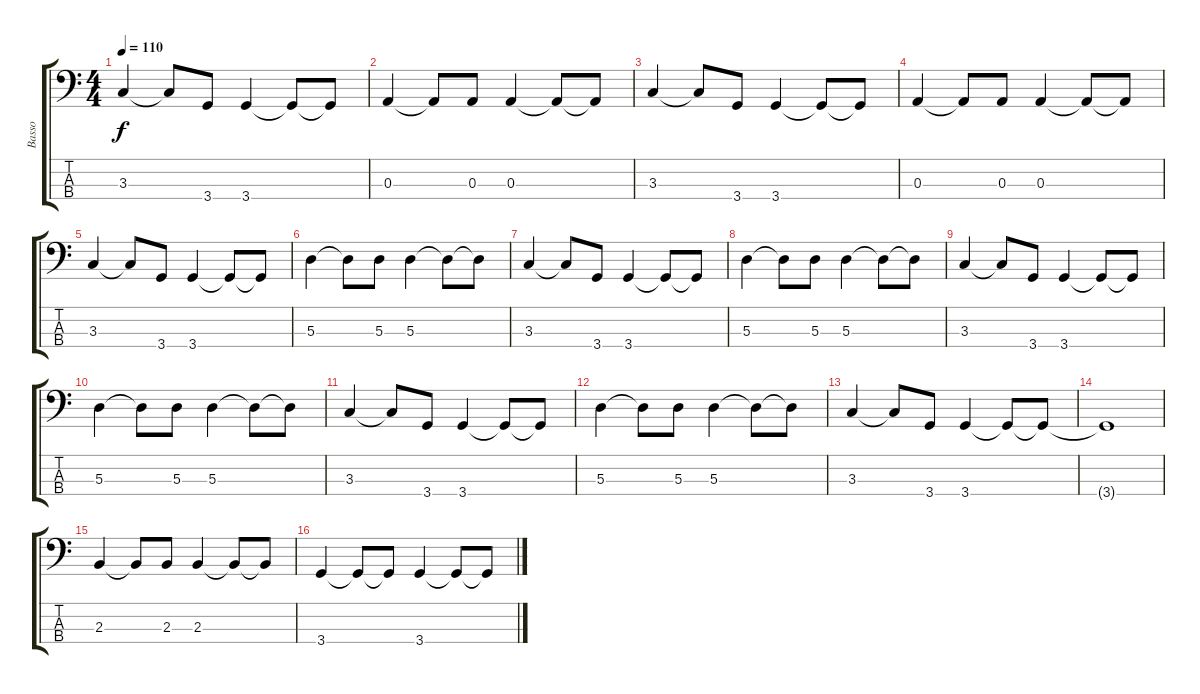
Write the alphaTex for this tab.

\track ("Basso" "Basso") {instrument electricbassfinger}
\staff {score tabs}
\tuning (G2 D2 A1 E1) {hide}
\ts (4 4)
\tempo 110
\clef f4
\ks c
3.3.4{dy f} 3.3{t}.8 3.4.8 3.4.4 3.4{t}.8 3.4{t}.8 |
0.3.4 0.3{t}.8 0.3.8 0.3.4 0.3{t}.8 0.3{t}.8 |
3.3.4 3.3{t}.8 3.4.8 3.4.4 3.4{t}.8 3.4{t}.8 |
0.3.4 0.3{t}.8 0.3.8 0.3.4 0.3{t}.8 0.3{t}.8 |
3.3.4 3.3{t}.8 3.4.8 3.4.4 3.4{t}.8 3.4{t}.8 |
5.3.4 5.3{t}.8 5.3.8 5.3.4 5.3{t}.8 5.3{t}.8 |
3.3.4 3.3{t}.8 3.4.8 3.4.4 3.4{t}.8 3.4{t}.8 |
5.3.4 5.3{t}.8 5.3.8 5.3.4 5.3{t}.8 5.3{t}.8 |
3.3.4 3.3{t}.8 3.4.8 3.4.4 3.4{t}.8 3.4{t}.8 |
5.3.4 5.3{t}.8 5.3.8 5.3.4 5.3{t}.8 5.3{t}.8 |
3.3.4 3.3{t}.8 3.4.8 3.4.4 3.4{t}.8 3.4{t}.8 |
5.3.4 5.3{t}.8 5.3.8 5.3.4 5.3{t}.8 5.3{t}.8 |
3.3.4 3.3{t}.8 3.4.8 3.4.4 3.4{t}.8 3.4{t}.8 |
3.4{t}.1 |
2.3.4 2.3{t}.8 2.3.8 2.3.4 2.3{t}.8 2.3{t}.8 |
3.4.4 3.4{t}.8 3.4{t}.8 3.4.4 3.4{t}.8 3.4{t}.8
